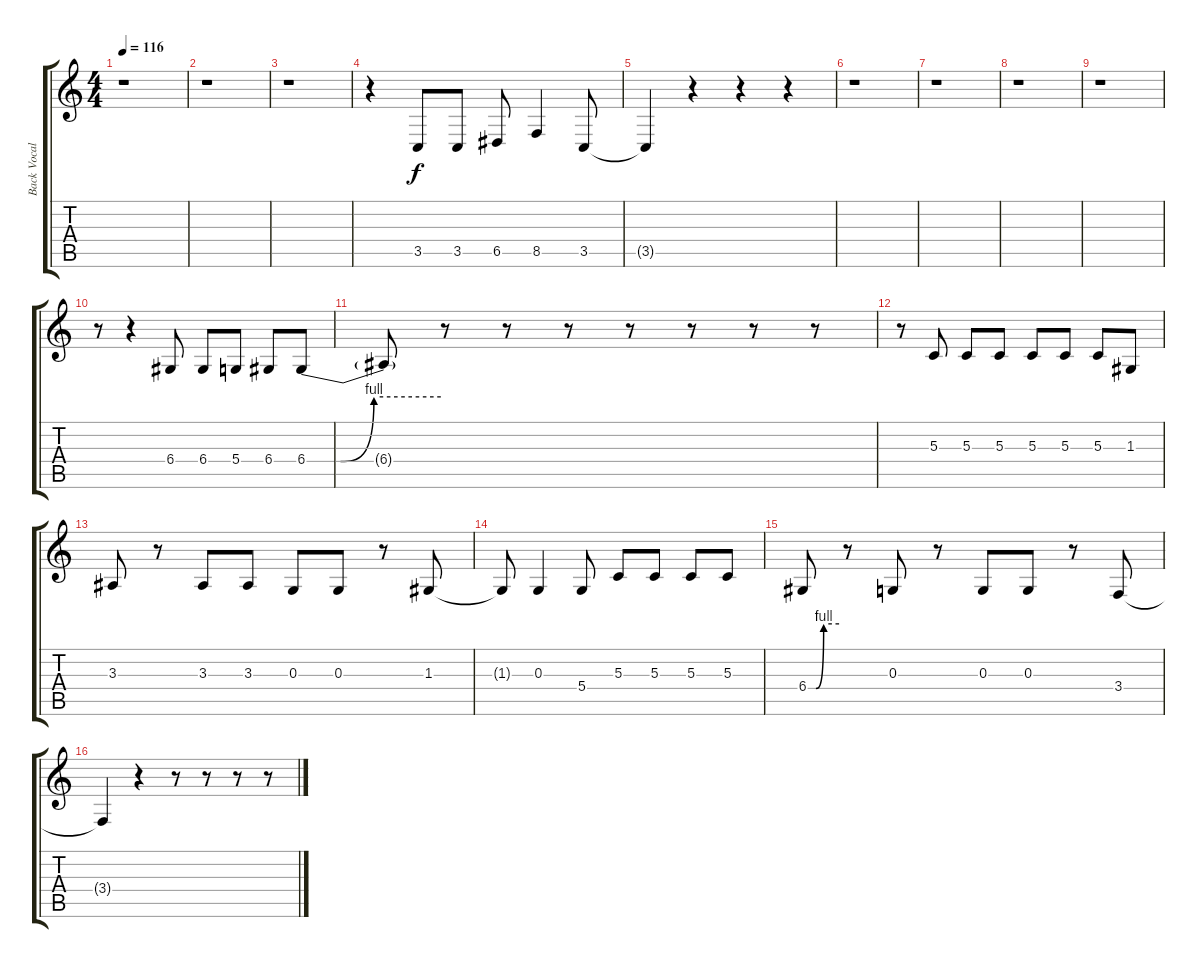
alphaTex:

\track ("Back Vocals" "Back Vocal") {instrument lead5charang}
\staff {score tabs}
\tuning (E4 B3 G3 D3 A2 E2) {hide}
\ts (4 4)
\tempo 116
\clef g2
\ks c
r.1{dy f} |
r.1 |
r.1 |
r.4 3.5.8 3.5.8 6.5.8 8.5.4 3.5.8 |
3.5{t}.4 r.4 r.4 r.4 |
r.1 |
r.1 |
r.1 |
r.1 |
r.8 r.4 6.4.8 6.4.8 5.4.8 6.4.8 6.4{be (custom 0 0 15 0 30 4 60 4)}.8 |
6.4{t}.8 r.8 r.8 r.8 r.8 r.8 r.8 r.8 |
r.8 5.3.8 5.3.8 5.3.8 5.3.8 5.3.8 5.3.8 1.3.8 |
3.3.8 r.8 3.3.8 3.3.8 0.3.8 0.3.8 r.8 1.3.8 |
1.3{t}.8 0.3.4 5.4.8 5.3.8 5.3.8 5.3.8 5.3.8 |
6.4{be (custom 0 0 15 0 30 4 60 4)}.8 r.8 0.3.8 r.8 0.3.8 0.3.8 r.8 3.4.8 |
3.4{t}.4 r.4 r.8 r.8 r.8 r.8
